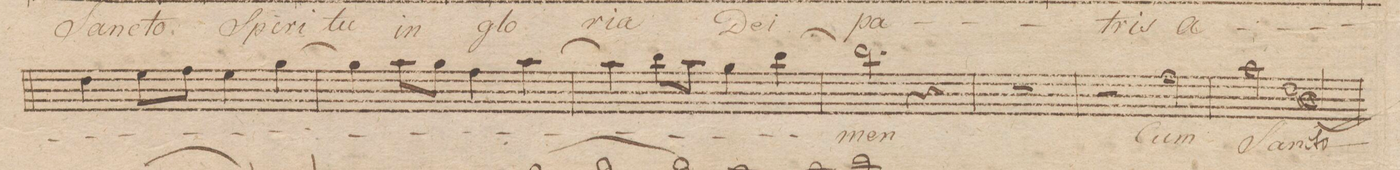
**kern	**text	**dynam
*I"Alto Solo	*	*
*clefC3	*	*
*k[]	*	*
*met(c)	*	*
*M4/4	*	*
4e\	.	.
8f\L	.	.
8g\J	.	.
4f\	.	.
[>4a\	.	.
=106	=106	=106
4a\]	.	.
8b\L	.	.
8a\J	.	.
4g\	.	.
[>4b\	.	.
=107	=107	=107
4b\]	.	.
8cc\L	.	.
8b\J	.	.
4a\	.	.
[>4cc\	.	.
=108	=108	=108
2.cc\]	-men	.
4r	.	.
=109	=109	=109
1r	.	.
=110	=110	=110
2r	.	.
2g\	-Cum	.
=111	=111	=111
2b\	ſan-	.
2e\	-cto	.
=112	=112	=112
*-	*-	*-
